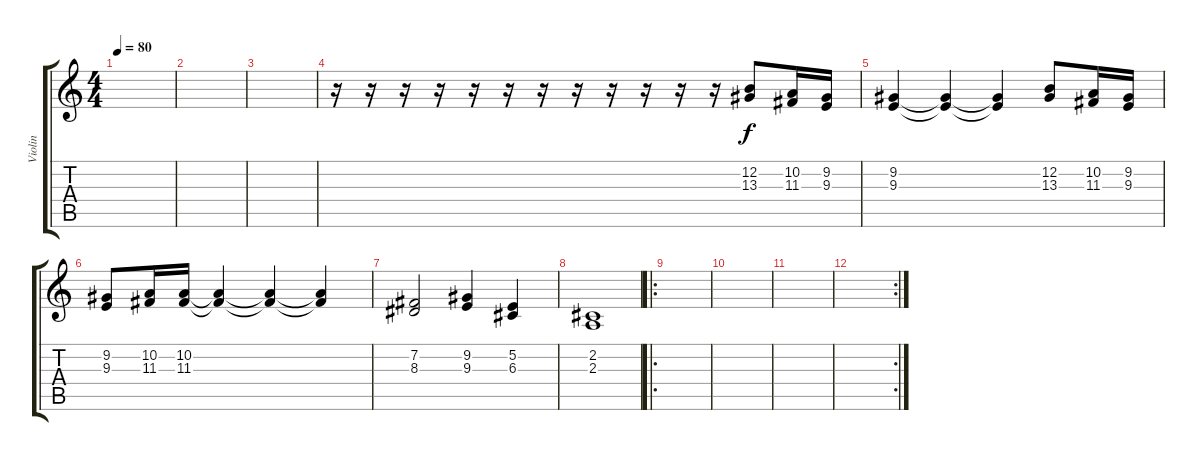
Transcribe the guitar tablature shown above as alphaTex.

\track ("Violin" "Violin") {instrument violin}
\staff {score tabs}
\tuning (E4 B3 G3 D3 A2 E2) {hide}
\ts (4 4)
\tempo 80
\clef g2
\ks c
|
|
|
r.16 r.16 r.16 r.16 r.16 r.16 r.16 r.16 r.16 r.16 r.16 r.16 (12.2 13.3).8 (10.2 11.3).16 (9.2 9.3).16 |
(9.2 9.3).4 (9.2{t} 9.3{t}).4 (9.2{t} 9.3{t}).4 (12.2 13.3).8 (10.2 11.3).16 (9.2 9.3).16 |
(9.2 9.3).8 (10.2 11.3).16 (10.2 11.3).16 (10.2{t} 11.3{t}).4 (10.2{t} 11.3{t}).4 (10.2{t} 11.3{t}).4 |
(7.2 8.3).2 (9.2 9.3).4 (5.2 6.3).4 |
(2.2 2.3).1 |
\ro
|
|
|
\rc 2
